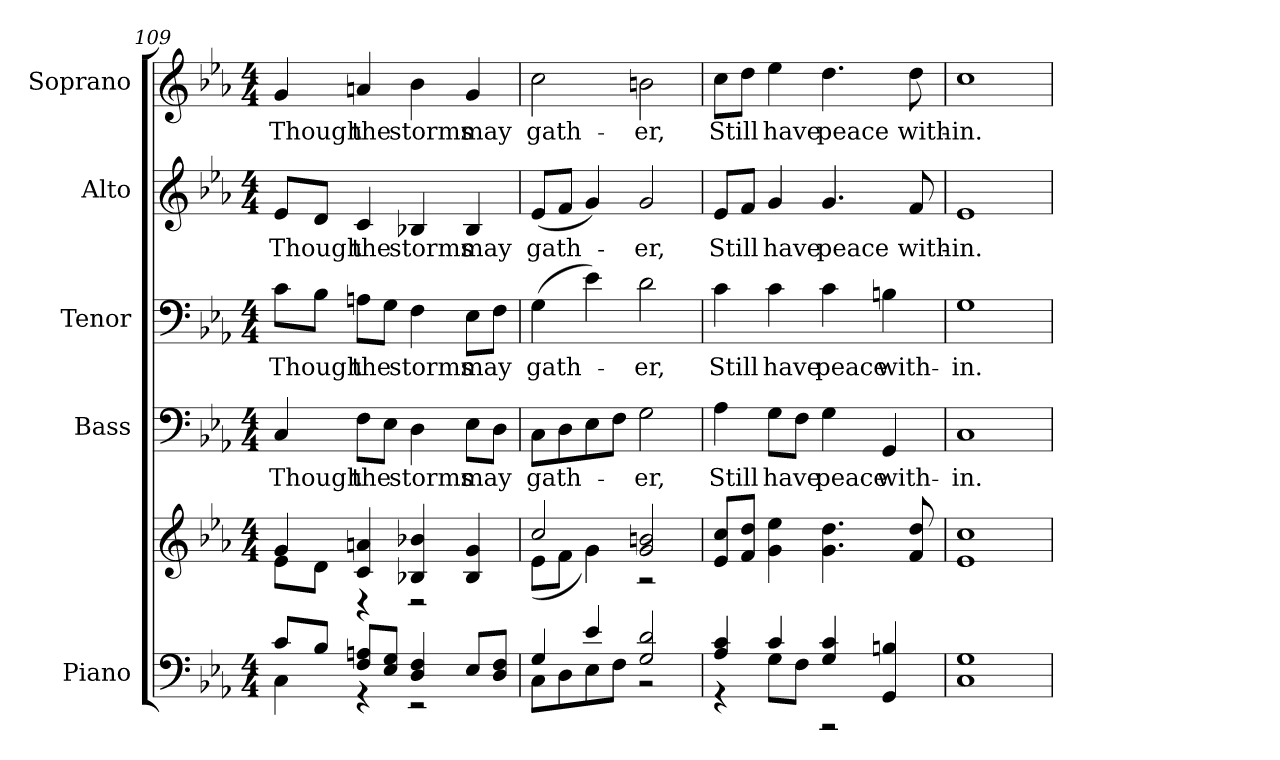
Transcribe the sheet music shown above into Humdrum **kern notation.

**kern	**kern	**kern	**text	**kern	**text	**kern	**text	**kern	**text
*part5	*part5	*part4	*part4	*part3	*part3	*part2	*part2	*part1	*part1
*staff6	*staff5	*staff4	*staff4	*staff3	*staff3	*staff2	*staff2	*staff1	*staff1
*I"Piano	*	*I"Bass	*	*I"Tenor	*	*I"Alto	*	*I"Soprano	*
*I'Pno.	*	*I'B.	*	*I'T.	*	*I'A.	*	*I'S.	*
!!LO:PB:g=z
*clefF4	*clefG2	*clefF4	*	*clefF4	*	*clefG2	*	*clefG2	*
*k[b-e-a-]	*k[b-e-a-]	*k[b-e-a-]	*	*k[b-e-a-]	*	*k[b-e-a-]	*	*k[b-e-a-]	*
*E-:	*E-:	*E-:	*	*E-:	*	*E-:	*	*E-:	*
*M4/4	*M4/4	*M4/4	*	*M4/4	*	*M4/4	*	*M4/4	*
=109	=109	=109	=109	=109	=109	=109	=109	=109	=109
*^	*^	*	*	*	*	*	*	*	*
!	!	!	!	!	!LO:LY:b:color=#000000	!	!	!	!	!	!
!	!	!	!	!	!	!	!LO:LY:b:color=#000000	!	!	!	!
!	!	!	!	!	!	!	!	!	!LO:LY:b:color=#000000	!	!
!	!	!	!	!	!	!	!	!	!	!	!LO:LY:b:color=#000000
8ci/L	4Ci\	4gi/	8e-i\L	4Ci/	Though	8ci\L	Though	8e-i/L	Though	4gi/	Though
8B-i/J	.	.	8di\J	.	.	8B-i\J	.	8di/J	.	.	.
!	!	!	!	!	!LO:LY:b:color=#000000	!	!	!	!	!	!
!	!	!	!	!	!	!	!LO:LY:b:color=#000000	!	!	!	!
!	!	!	!	!	!	!	!	!	!LO:LY:b:color=#000000	!	!
!	!	!	!	!	!	!	!	!	!	!	!LO:LY:b:color=#000000
8Fi/ 8AniL	4r	4ci/ 4ani	4r	8Fi\L	the	8Ani\L	the	4ci/	the	4ani/	the
8E-i/ 8GiJ	.	.	.	8E-i\J	.	8Gi\J	.	.	.	.	.
!	!	!	!	!	!LO:LY:b:color=#000000	!	!	!	!	!	!
!	!	!	!	!	!	!	!LO:LY:b:color=#000000	!	!	!	!
!	!	!	!	!	!	!	!	!	!LO:LY:b:color=#000000	!	!
!	!	!	!	!	!	!	!	!	!	!	!LO:LY:b:color=#000000
4Di/ 4Fi	2r	4B-Xi/ 4b-Xi	2r	4Di\	storms	4Fi\	storms	4B-Xi/	storms	4b-i\	storms
!	!	!	!	!	!LO:LY:b:color=#000000	!	!	!	!	!	!
!	!	!	!	!	!	!	!LO:LY:b:color=#000000	!	!	!	!
!	!	!	!	!	!	!	!	!	!LO:LY:b:color=#000000	!	!
!	!	!	!	!	!	!	!	!	!	!	!LO:LY:b:color=#000000
8E-i/L	.	4B-i/ 4gi	.	8E-i\L	may	8E-i\L	may	4B-i/	may	4gi/	may
8Di/ 8FiJ	.	.	.	8Di\J	.	8Fi\J	.	.	.	.	.
=110	=110	=110	=110	=110	=110	=110	=110	=110	=110	=110	=110
!	!	!	!	!	!LO:LY:b:color=#000000	!	!	!	!	!	!
!	!	!	!	!	!	!	!LO:LY:b:color=#000000	!	!	!	!
!	!	!	!	!	!	!	!	!	!LO:LY:b:color=#000000	!	!
!	!	!	!	!	!	!	!	!	!	!	!LO:LY:b:color=#000000
4Gi/	8Ci\L	2cci/	(8e-i\L	8Ci\L	gath-	(4Gi\	gath-	(8e-i/L	gath-	2cci\	gath-
.	8Di\	.	8fi\J	8Di\	.	.	.	8fi/J	.	.	.
4e-i/	8E-i\	.	4gi\)	8E-i\	.	4e-i\)	.	4gi/)	.	.	.
.	8Fi\J	.	.	8Fi\J	.	.	.	.	.	.	.
!	!	!	!	!	!LO:LY:b:color=#000000	!	!	!	!	!	!
!	!	!	!	!	!	!	!LO:LY:b:color=#000000	!	!	!	!
!	!	!	!	!	!	!	!	!	!LO:LY:b:color=#000000	!	!
!	!	!	!	!	!	!	!	!	!	!	!LO:LY:b:color=#000000
2Gi/ 2di	2r	2gi/ 2bni	2r	2Gi\	-er,	2di\	-er,	2gi/	-er,	2bni\	-er,
*	*	*v	*v	*	*	*	*	*	*	*	*
!!LO:PB:g=z
=111	=111	=111	=111	=111	=111	=111	=111	=111	=111	=111
*	*	*^	*	*	*	*	*	*	*	*
!	!	!	!	!	!LO:LY:b:color=#000000	!	!	!	!	!	!
*	*	*v	*v	*	*	*	*	*	*	*	*
*	*	*^	*	*	*	*	*	*	*	*
!	!	!	!	!	!	!	!LO:LY:b:color=#000000	!	!	!	!
*	*	*v	*v	*	*	*	*	*	*	*	*
*	*	*^	*	*	*	*	*	*	*	*
!	!	!	!	!	!	!	!	!	!LO:LY:b:color=#000000	!	!
*	*	*v	*v	*	*	*	*	*	*	*	*
*	*	*^	*	*	*	*	*	*	*	*
!	!	!	!	!	!	!	!	!	!	!	!LO:LY:b:color=#000000
*	*	*v	*v	*	*	*	*	*	*	*	*
4A-i/ 4ci	4r	8e-i/ 8cciL	4A-i\	Still	4ci\	Still	8e-i/L	Still	8cci\L	Still
.	.	8fi/ 8ddiJ	.	.	.	.	8fi/J	.	8ddi\J	.
!	!	!	!	!LO:LY:b:color=#000000	!	!	!	!	!	!
!	!	!	!	!	!	!LO:LY:b:color=#000000	!	!	!	!
!	!	!	!	!	!	!	!	!LO:LY:b:color=#000000	!	!
!	!	!	!	!	!	!	!	!	!	!LO:LY:b:color=#000000
4ci/	8Gi\L	4gi\ 4ee-i	8Gi\L	have	4ci\	have	4gi/	have	4ee-i\	have
.	8Fi\J	.	8Fi\J	.	.	.	.	.	.	.
!	!	!	!	!LO:LY:b:color=#000000	!	!	!	!	!	!
!	!	!	!	!	!	!LO:LY:b:color=#000000	!	!	!	!
!	!	!	!	!	!	!	!	!LO:LY:b:color=#000000	!	!
!	!	!	!	!	!	!	!	!	!	!LO:LY:b:color=#000000
4Gi/ 4ci	2r	4.gi\ 4.ddi	4Gi\	peace	4ci\	peace	4.gi/	peace	4.ddi\	peace
!	!	!	!	!LO:LY:b:color=#000000	!	!	!	!	!	!
!	!	!	!	!	!	!LO:LY:b:color=#000000	!	!	!	!
4GGi/ 4Bni	.	.	4GGi/	with-	4Bni\	with-	.	.	.	.
!	!	!	!	!	!	!	!	!LO:LY:b:color=#000000	!	!
!	!	!	!	!	!	!	!	!	!	!LO:LY:b:color=#000000
.	.	8fi/ 8ddi	.	.	.	.	8fi/	with-	8ddi\	with-
*v	*v	*	*	*	*	*	*	*	*	*
=112	=112	=112	=112	=112	=112	=112	=112	=112	=112
!	!	!	!LO:LY:b:color=#000000	!	!	!	!	!	!
!	!	!	!	!	!LO:LY:b:color=#000000	!	!	!	!
!	!	!	!	!	!	!	!LO:LY:b:color=#000000	!	!
!	!	!	!	!	!	!	!	!	!LO:LY:b:color=#000000
1Ci 1Gi	1e-i 1cci	1Ci	-in.	1Gi	-in.	1e-i	-in.	1cci	-in.
=	=	=	=	=	=	=	=	=	=
*-	*-	*-	*-	*-	*-	*-	*-	*-	*-
